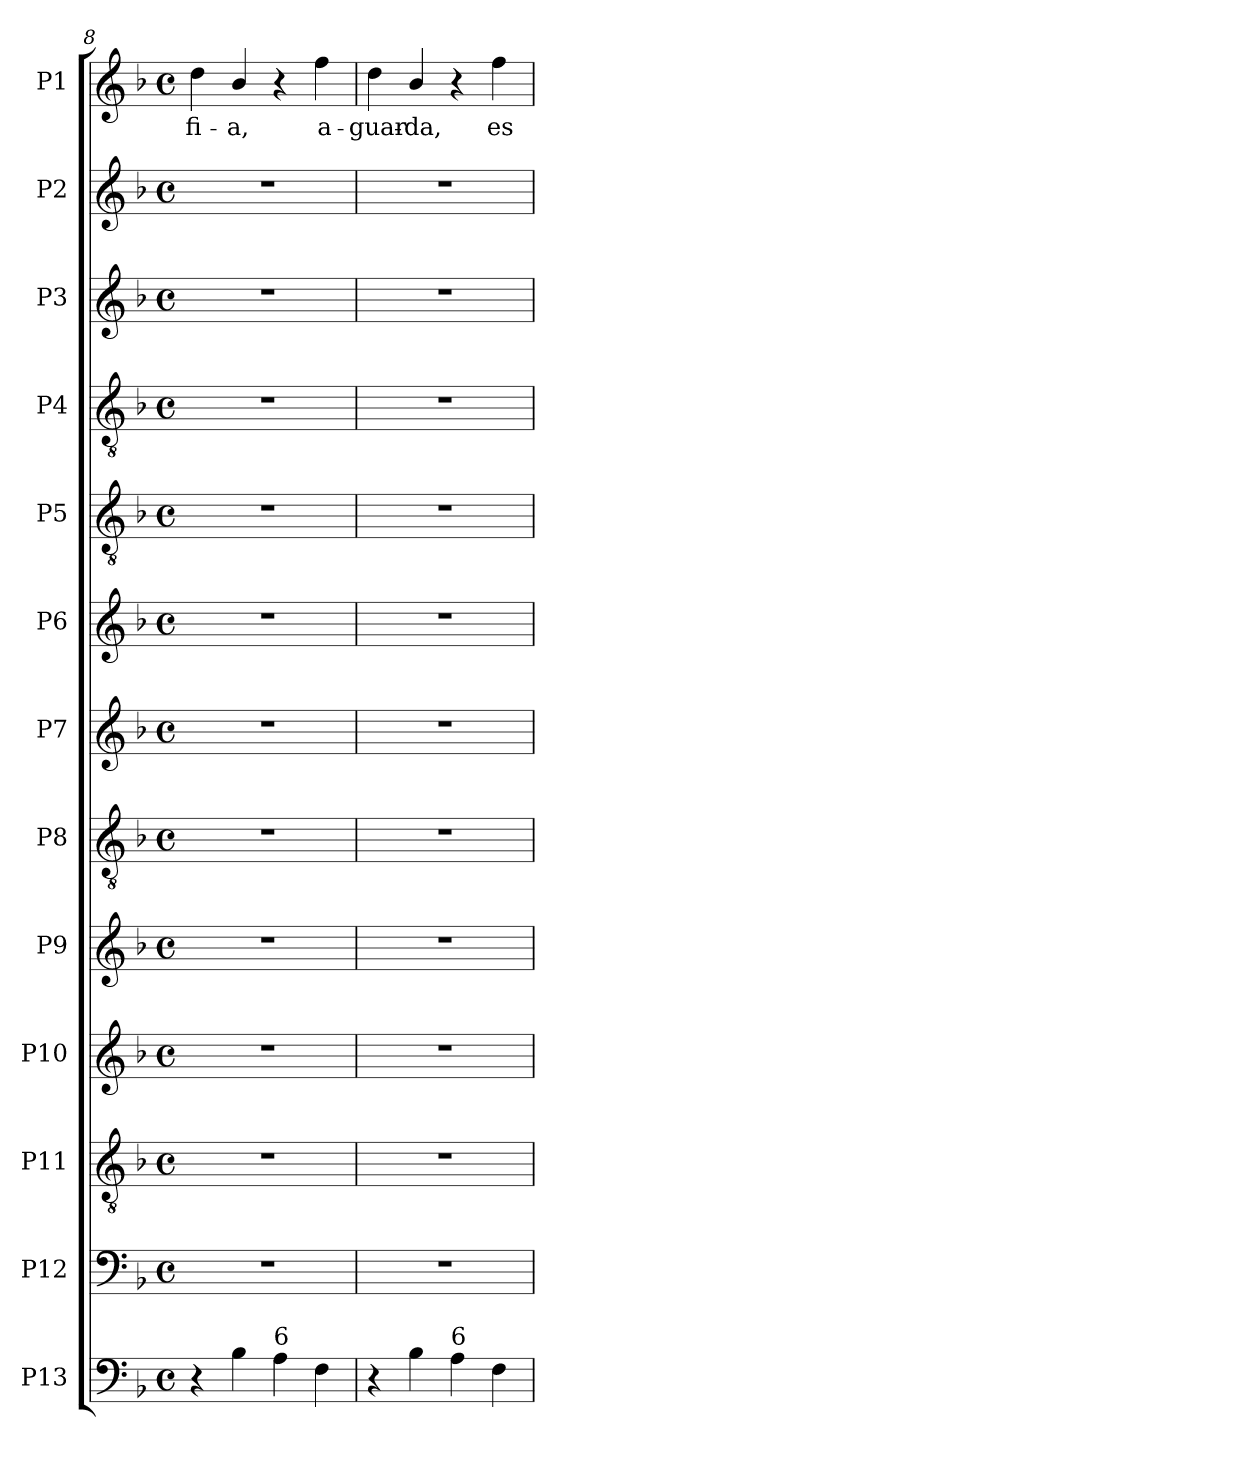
**kern	**kern	**kern	**kern	**kern	**kern	**kern	**kern	**kern	**kern	**kern	**kern	**kern	**text
*part13	*part12	*part11	*part10	*part9	*part8	*part7	*part6	*part5	*part4	*part3	*part2	*part1	*part1
*staff13	*staff12	*staff11	*staff10	*staff9	*staff8	*staff7	*staff6	*staff5	*staff4	*staff3	*staff2	*staff1	*staff1
*I"P13	*I"P12	*I"P11	*I"P10	*I"P9	*I"P8	*I"P7	*I"P6	*I"P5	*I"P4	*I"P3	*I"P2	*I"P1	*
*clefF4	*clefF4	*clefGv2	*clefG2	*clefG2	*clefGv2	*clefG2	*clefG2	*clefGv2	*clefGv2	*clefG2	*clefG2	*clefG2	*
*	*	*ITrd7c12	*	*	*ITrd7c12	*	*	*ITrd7c12	*ITrd7c12	*	*	*	*
*k[b-]	*k[b-]	*k[b-]	*k[b-]	*k[b-]	*k[b-]	*k[b-]	*k[b-]	*k[b-]	*k[b-]	*k[b-]	*k[b-]	*k[b-]	*
*F:	*F:	*F:	*F:	*F:	*F:	*F:	*F:	*F:	*F:	*F:	*F:	*F:	*
*M4/4	*M4/4	*M4/4	*M4/4	*M4/4	*M4/4	*M4/4	*M4/4	*M4/4	*M4/4	*M4/4	*M4/4	*M4/4	*
*met(c)	*met(c)	*met(c)	*met(c)	*met(c)	*met(c)	*met(c)	*met(c)	*met(c)	*met(c)	*met(c)	*met(c)	*met(c)	*
=8	=8	=8	=8	=8	=8	=8	=8	=8	=8	=8	=8	=8	=8
!	!	!	!	!	!	!	!	!	!	!	!	!	!LO:LY:b:color=#000000
4r	1r	1r	1r	1r	1r	1r	1r	1r	1r	1r	1r	4ddi\	-fi-
!	!	!	!	!	!	!	!	!	!	!	!	!	!LO:LY:b:color=#000000
4B-i\	.	.	.	.	.	.	.	.	.	.	.	4b-i/	-a,
!LO:TX:a:t=6	!	!	!	!	!	!	!	!	!	!	!	!	!
4Ai\	.	.	.	.	.	.	.	.	.	.	.	4r	.
!	!	!	!	!	!	!	!	!	!	!	!	!	!LO:LY:b:color=#000000
4Fi\	.	.	.	.	.	.	.	.	.	.	.	4ffi\	a-
=9	=9	=9	=9	=9	=9	=9	=9	=9	=9	=9	=9	=9	=9
!	!	!	!	!	!	!	!	!	!	!	!	!	!LO:LY:b:color=#000000
4r	1r	1r	1r	1r	1r	1r	1r	1r	1r	1r	1r	4ddi\	-guar-
!	!	!	!	!	!	!	!	!	!	!	!	!	!LO:LY:b:color=#000000
4B-i\	.	.	.	.	.	.	.	.	.	.	.	4b-i/	-da,
!LO:TX:a:t=6	!	!	!	!	!	!	!	!	!	!	!	!	!
4Ai\	.	.	.	.	.	.	.	.	.	.	.	4r	.
!	!	!	!	!	!	!	!	!	!	!	!	!	!LO:LY:b:color=#000000
4Fi\	.	.	.	.	.	.	.	.	.	.	.	4ffi\	es-
=	=	=	=	=	=	=	=	=	=	=	=	=	=
*-	*-	*-	*-	*-	*-	*-	*-	*-	*-	*-	*-	*-	*-
